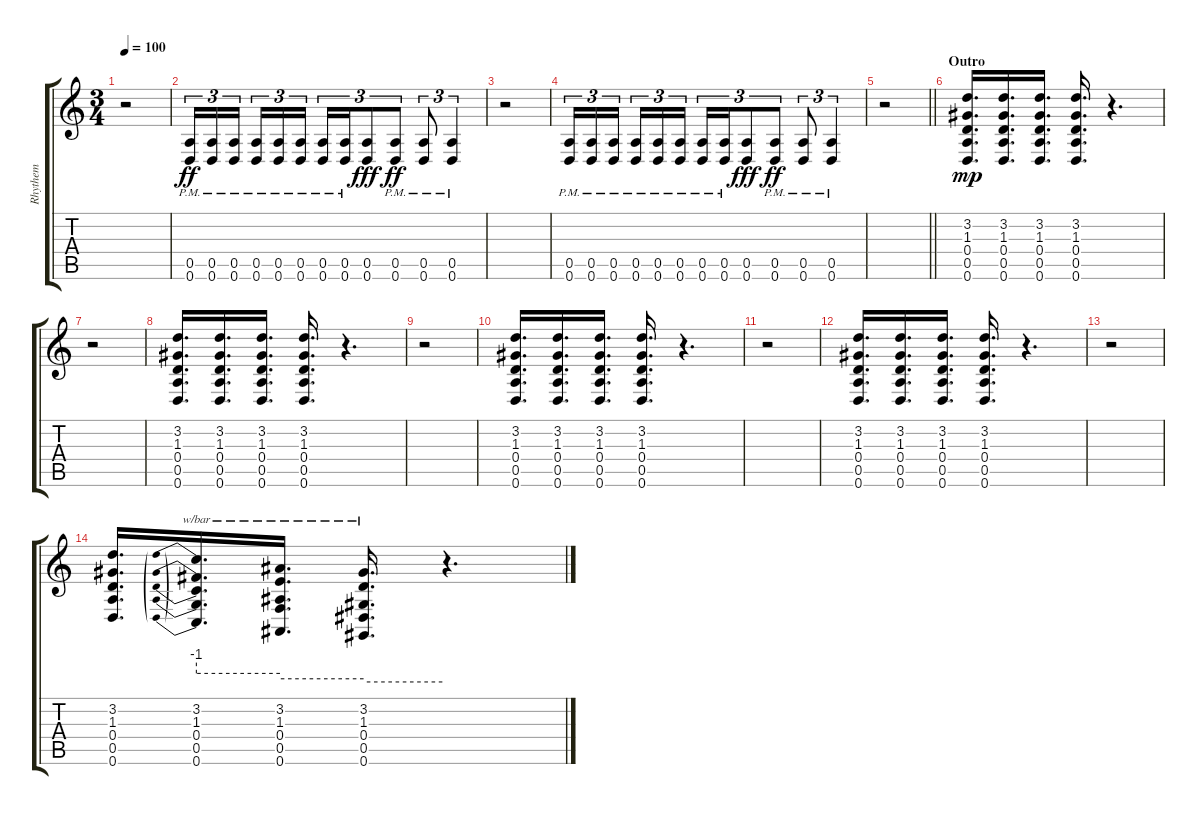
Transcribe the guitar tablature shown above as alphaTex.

\track ("Rhythem" "Rhythem") {instrument distortionguitar}
\staff {score tabs}
\tuning (E4 B3 G3 D3 A2 D2) {hide}
\ts (3 4)
\tempo 100
\clef g2
\ks c
r.2{dy ff} |
(0.5{pm} 0.6{pm}).16{tu (3 2)} (0.5{pm} 0.6{pm}).16{tu (3 2)} (0.5{pm} 0.6{pm}).16{tu (3 2) beam splitsecondary} (0.5{pm} 0.6{pm}).16{tu (3 2)} (0.5{pm} 0.6{pm}).16{tu (3 2)} (0.5{pm} 0.6{pm}).16{tu (3 2)} (0.5{pm} 0.6{pm}).16{tu (3 2)} (0.5{pm} 0.6{pm}).16{tu (3 2)} (0.5 0.6).8{tu (3 2) dy fff} (0.5{pm} 0.6{pm}).8{tu (3 2) dy ff} (0.5{pm} 0.6{pm}).8{tu (3 2)} (0.5{pm} 0.6{pm}).4{tu (3 2)} |
r.2 |
(0.5{pm} 0.6{pm}).16{tu (3 2)} (0.5{pm} 0.6{pm}).16{tu (3 2)} (0.5{pm} 0.6{pm}).16{tu (3 2) beam splitsecondary} (0.5{pm} 0.6{pm}).16{tu (3 2)} (0.5{pm} 0.6{pm}).16{tu (3 2)} (0.5{pm} 0.6{pm}).16{tu (3 2)} (0.5{pm} 0.6{pm}).16{tu (3 2)} (0.5{pm} 0.6{pm}).16{tu (3 2)} (0.5 0.6).8{tu (3 2) dy fff} (0.5{pm} 0.6{pm}).8{tu (3 2) dy ff} (0.5{pm} 0.6{pm}).8{tu (3 2)} (0.5{pm} 0.6{pm}).4{tu (3 2)} |
\barLineRight lightlight
r.2 |
\section ("" "Outro")
(3.2 1.3 0.4 0.5 0.6).16{d dy mp} (3.2 1.3 0.4 0.5 0.6).16{d} (3.2 1.3 0.4 0.5 0.6).16{d} (3.2 1.3 0.4 0.5 0.6).16{d} r.4{d} |
r.2 |
(3.2 1.3 0.4 0.5 0.6).16{d} (3.2 1.3 0.4 0.5 0.6).16{d} (3.2 1.3 0.4 0.5 0.6).16{d} (3.2 1.3 0.4 0.5 0.6).16{d} r.4{d} |
r.2 |
(3.2 1.3 0.4 0.5 0.6).16{d} (3.2 1.3 0.4 0.5 0.6).16{d} (3.2 1.3 0.4 0.5 0.6).16{d} (3.2 1.3 0.4 0.5 0.6).16{d} r.4{d} |
r.2 |
(3.2 1.3 0.4 0.5 0.6).16{d} (3.2 1.3 0.4 0.5 0.6).16{d} (3.2 1.3 0.4 0.5 0.6).16{d} (3.2 1.3 0.4 0.5 0.6).16{d} r.4{d} |
r.2 |
(3.2 1.3 0.4 0.5 0.6).16{d} (3.2 1.3 0.4 0.5 0.6).16{d tbe (predive default 0 -4 60 -4)} (3.2 1.3 0.4 0.5 0.6).16{d tbe (hold default 0 -8 60 -8)} (3.2 1.3 0.4 0.5 0.6).16{d tbe (hold default 0 -12 60 -12)} r.4{d}
